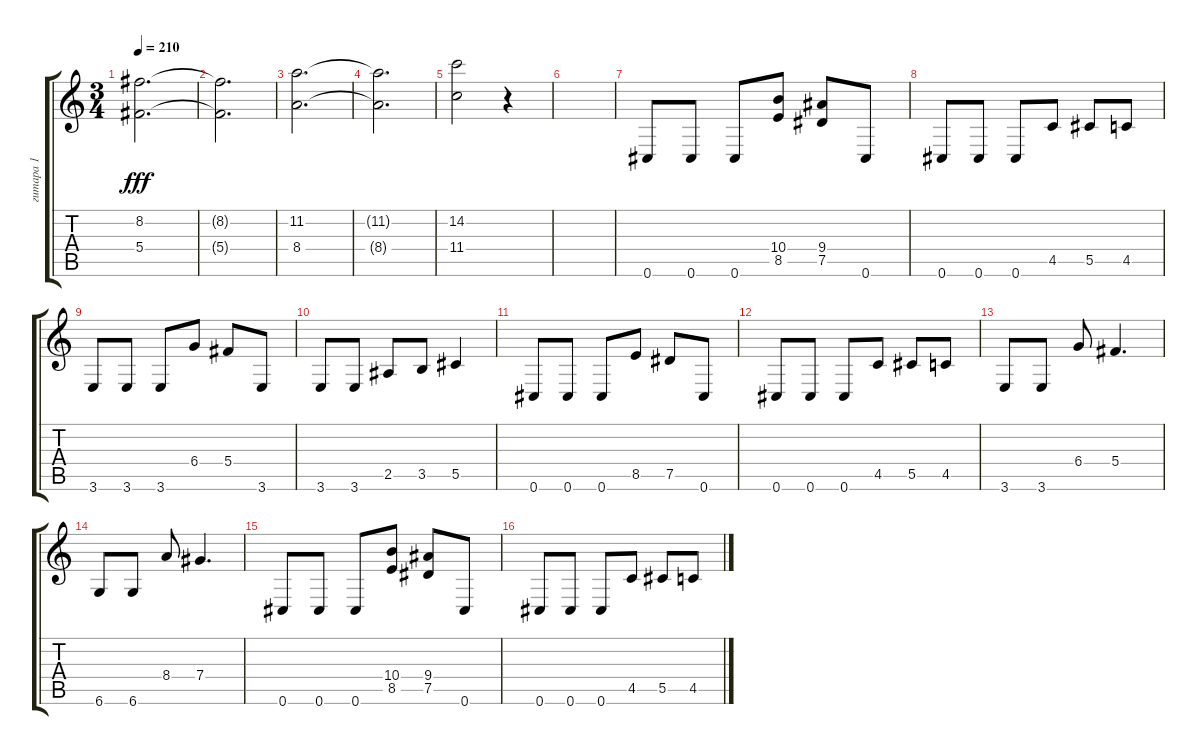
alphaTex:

\track ("гитара 1" "гитара 1") {instrument distortionguitar}
\staff {score tabs}
\tuning (Eb4 Bb3 Gb3 Db3 Ab2 Db2) {hide}
\ts (3 4)
\tempo 210
\clef g2
\ks c
(8.2 5.4).2{d dy fff} |
(8.2{t} 5.4{t}).2{d} |
(11.2 8.4).2{d} |
(11.2{t} 8.4{t}).2{d} |
(14.2 11.4).2 r.4 |
|
0.6.8 0.6.8 0.6.8 (10.4 8.5).8 (9.4 7.5).8 0.6.8 |
0.6.8 0.6.8 0.6.8 4.5.8 5.5.8 4.5.8 |
3.6.8 3.6.8 3.6.8 6.4.8 5.4.8 3.6.8 |
3.6.8 3.6.8 2.5.8 3.5.8 5.5.4 |
0.6.8 0.6.8 0.6.8 8.5.8 7.5.8 0.6.8 |
0.6.8 0.6.8 0.6.8 4.5.8 5.5.8 4.5.8 |
3.6.8 3.6.8 6.4.8 5.4.4{d} |
6.6.8 6.6.8 8.4.8 7.4.4{d} |
0.6.8 0.6.8 0.6.8 (10.4 8.5).8 (9.4 7.5).8 0.6.8 |
0.6.8 0.6.8 0.6.8 4.5.8 5.5.8 4.5.8
